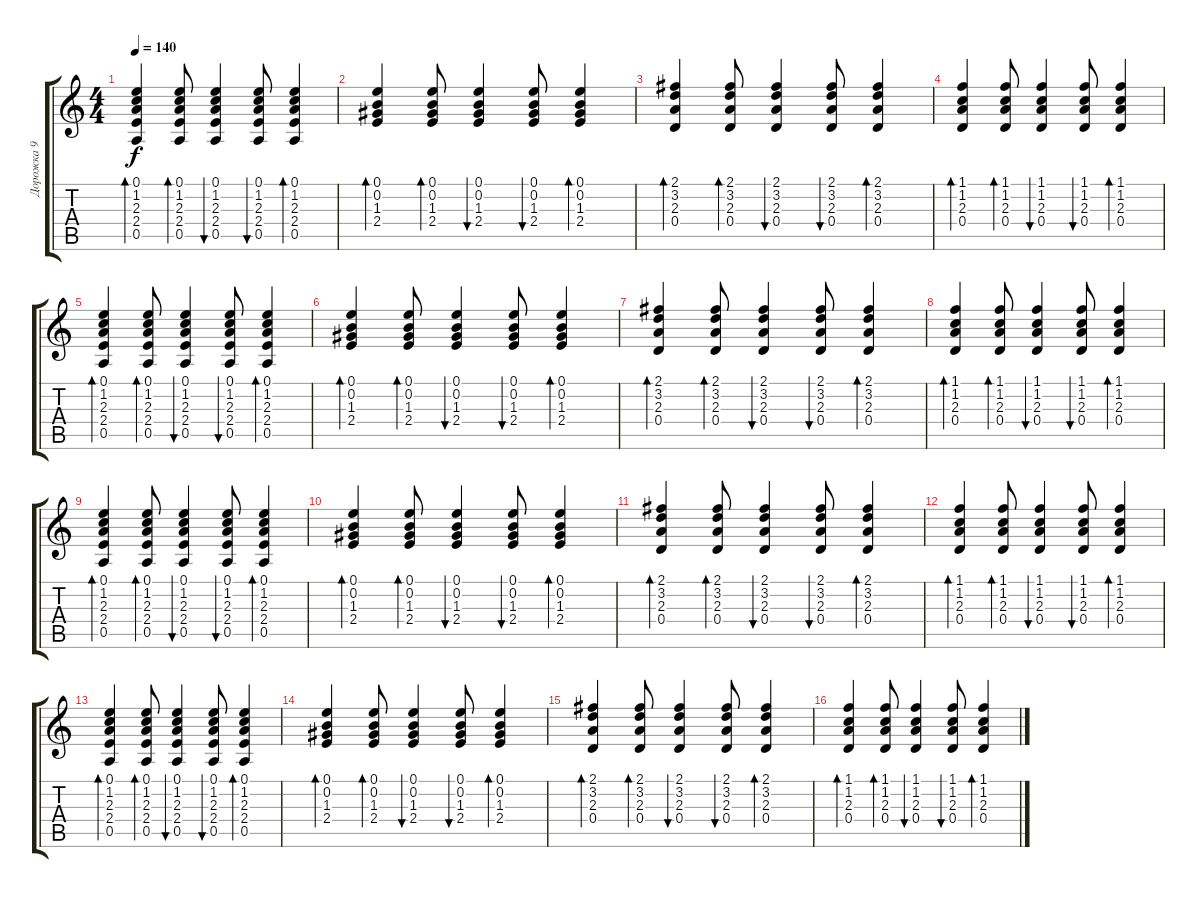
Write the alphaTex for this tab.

\track ("Дорожка 9" "Дорожка 9") {instrument electricguitarclean}
\staff {score tabs}
\tuning (E4 B3 G3 D3 A2 E2) {hide}
\ts (4 4)
\tempo 140
\clef g2
\ks c
(0.1 1.2 2.3 2.4 0.5).4{bd 60 dy f} (0.1 1.2 2.3 2.4 0.5).8{bd 60} (0.1 1.2 2.3 2.4 0.5).4{bu 60} (0.1 1.2 2.3 2.4 0.5).8{bu 60} (0.1 1.2 2.3 2.4 0.5).4{bd 60} |
(0.1 0.2 1.3 2.4).4{bd 60} (0.1 0.2 1.3 2.4).8{bd 60} (0.1 0.2 1.3 2.4).4{bu 60} (0.1 0.2 1.3 2.4).8{bu 60} (0.1 0.2 1.3 2.4).4{bd 60} |
(2.1 3.2 2.3 0.4).4{bd 60} (2.1 3.2 2.3 0.4).8{bd 60} (2.1 3.2 2.3 0.4).4{bu 60} (2.1 3.2 2.3 0.4).8{bu 60} (2.1 3.2 2.3 0.4).4{bd 60} |
(1.1 1.2 2.3 0.4).4{bd 60} (1.1 1.2 2.3 0.4).8{bd 60} (1.1 1.2 2.3 0.4).4{bu 60} (1.1 1.2 2.3 0.4).8{bu 60} (1.1 1.2 2.3 0.4).4{bd 60} |
(0.1 1.2 2.3 2.4 0.5).4{bd 60} (0.1 1.2 2.3 2.4 0.5).8{bd 60} (0.1 1.2 2.3 2.4 0.5).4{bu 60} (0.1 1.2 2.3 2.4 0.5).8{bu 60} (0.1 1.2 2.3 2.4 0.5).4{bd 60} |
(0.1 0.2 1.3 2.4).4{bd 60} (0.1 0.2 1.3 2.4).8{bd 60} (0.1 0.2 1.3 2.4).4{bu 60} (0.1 0.2 1.3 2.4).8{bu 60} (0.1 0.2 1.3 2.4).4{bd 60} |
(2.1 3.2 2.3 0.4).4{bd 60} (2.1 3.2 2.3 0.4).8{bd 60} (2.1 3.2 2.3 0.4).4{bu 60} (2.1 3.2 2.3 0.4).8{bu 60} (2.1 3.2 2.3 0.4).4{bd 60} |
(1.1 1.2 2.3 0.4).4{bd 60} (1.1 1.2 2.3 0.4).8{bd 60} (1.1 1.2 2.3 0.4).4{bu 60} (1.1 1.2 2.3 0.4).8{bu 60} (1.1 1.2 2.3 0.4).4{bd 60} |
(0.1 1.2 2.3 2.4 0.5).4{bd 60} (0.1 1.2 2.3 2.4 0.5).8{bd 60} (0.1 1.2 2.3 2.4 0.5).4{bu 60} (0.1 1.2 2.3 2.4 0.5).8{bu 60} (0.1 1.2 2.3 2.4 0.5).4{bd 60} |
(0.1 0.2 1.3 2.4).4{bd 60} (0.1 0.2 1.3 2.4).8{bd 60} (0.1 0.2 1.3 2.4).4{bu 60} (0.1 0.2 1.3 2.4).8{bu 60} (0.1 0.2 1.3 2.4).4{bd 60} |
(2.1 3.2 2.3 0.4).4{bd 60} (2.1 3.2 2.3 0.4).8{bd 60} (2.1 3.2 2.3 0.4).4{bu 60} (2.1 3.2 2.3 0.4).8{bu 60} (2.1 3.2 2.3 0.4).4{bd 60} |
(1.1 1.2 2.3 0.4).4{bd 60} (1.1 1.2 2.3 0.4).8{bd 60} (1.1 1.2 2.3 0.4).4{bu 60} (1.1 1.2 2.3 0.4).8{bu 60} (1.1 1.2 2.3 0.4).4{bd 60} |
(0.1 1.2 2.3 2.4 0.5).4{bd 60} (0.1 1.2 2.3 2.4 0.5).8{bd 60} (0.1 1.2 2.3 2.4 0.5).4{bu 60} (0.1 1.2 2.3 2.4 0.5).8{bu 60} (0.1 1.2 2.3 2.4 0.5).4{bd 60} |
(0.1 0.2 1.3 2.4).4{bd 60} (0.1 0.2 1.3 2.4).8{bd 60} (0.1 0.2 1.3 2.4).4{bu 60} (0.1 0.2 1.3 2.4).8{bu 60} (0.1 0.2 1.3 2.4).4{bd 60} |
(2.1 3.2 2.3 0.4).4{bd 60} (2.1 3.2 2.3 0.4).8{bd 60} (2.1 3.2 2.3 0.4).4{bu 60} (2.1 3.2 2.3 0.4).8{bu 60} (2.1 3.2 2.3 0.4).4{bd 60} |
(1.1 1.2 2.3 0.4).4{bd 60} (1.1 1.2 2.3 0.4).8{bd 60} (1.1 1.2 2.3 0.4).4{bu 60} (1.1 1.2 2.3 0.4).8{bu 60} (1.1 1.2 2.3 0.4).4{bd 60}
